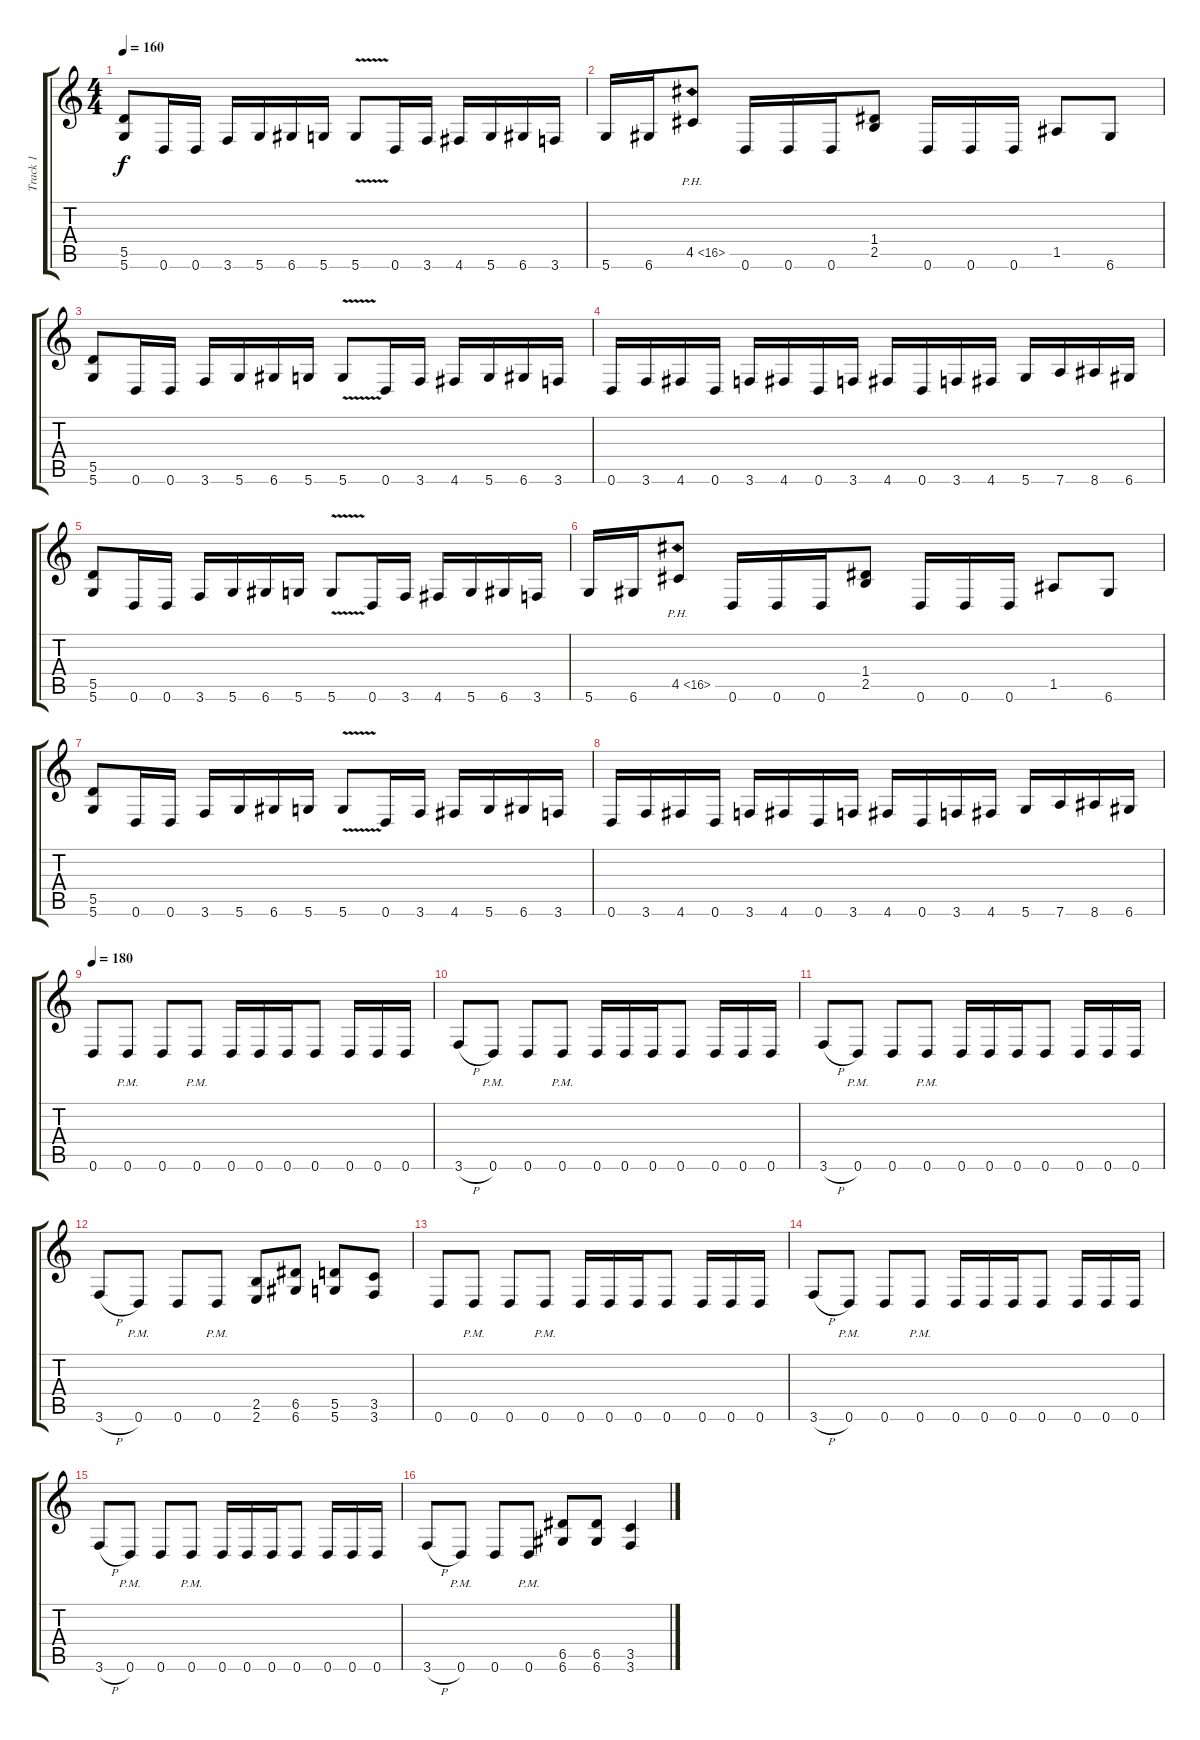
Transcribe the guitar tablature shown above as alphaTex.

\track ("Track 1" "Track 1") {instrument distortionguitar}
\staff {score tabs}
\tuning (E4 B3 G3 D3 A2 D2) {hide}
\ts (4 4)
\tempo 160
\clef g2
\ks c
(5.5 5.6).8{dy f} 0.6.16 0.6.16 3.6.16 5.6.16 6.6.16 5.6.16 5.6{v}.8 0.6.16 3.6.16 4.6.16 5.6.16 6.6.16 3.6.16 |
5.6.16 6.6.16 4.5{ph 12}.8 0.6.16 0.6.16 0.6.16 (1.4 2.5).8 0.6.16 0.6.16 0.6.16 1.5.8 6.6.8 |
(5.5 5.6).8 0.6.16 0.6.16 3.6.16 5.6.16 6.6.16 5.6.16 5.6{v}.8 0.6.16 3.6.16 4.6.16 5.6.16 6.6.16 3.6.16 |
0.6.16 3.6.16 4.6.16 0.6.16 3.6.16 4.6.16 0.6.16 3.6.16 4.6.16 0.6.16 3.6.16 4.6.16 5.6.16 7.6.16 8.6.16 6.6.16 |
(5.5 5.6).8 0.6.16 0.6.16 3.6.16 5.6.16 6.6.16 5.6.16 5.6{v}.8 0.6.16 3.6.16 4.6.16 5.6.16 6.6.16 3.6.16 |
5.6.16 6.6.16 4.5{ph 12}.8 0.6.16 0.6.16 0.6.16 (1.4 2.5).8 0.6.16 0.6.16 0.6.16 1.5.8 6.6.8 |
(5.5 5.6).8 0.6.16 0.6.16 3.6.16 5.6.16 6.6.16 5.6.16 5.6{v}.8 0.6.16 3.6.16 4.6.16 5.6.16 6.6.16 3.6.16 |
0.6.16 3.6.16 4.6.16 0.6.16 3.6.16 4.6.16 0.6.16 3.6.16 4.6.16 0.6.16 3.6.16 4.6.16 5.6.16 7.6.16 8.6.16 6.6.16 |
\tempo 180
0.6.8 0.6{pm}.8 0.6.8 0.6{pm}.8 0.6.16 0.6.16 0.6.16 0.6.8 0.6.16 0.6.16 0.6.16 |
3.6{h}.8 0.6{pm}.8 0.6.8 0.6{pm}.8 0.6.16 0.6.16 0.6.16 0.6.8 0.6.16 0.6.16 0.6.16 |
3.6{h}.8 0.6{pm}.8 0.6.8 0.6{pm}.8 0.6.16 0.6.16 0.6.16 0.6.8 0.6.16 0.6.16 0.6.16 |
3.6{h}.8 0.6{pm}.8 0.6.8 0.6{pm}.8 (2.5 2.6).8 (6.5 6.6).8 (5.5 5.6).8 (3.5 3.6).8 |
0.6.8 0.6{pm}.8 0.6.8 0.6{pm}.8 0.6.16 0.6.16 0.6.16 0.6.8 0.6.16 0.6.16 0.6.16 |
3.6{h}.8 0.6{pm}.8 0.6.8 0.6{pm}.8 0.6.16 0.6.16 0.6.16 0.6.8 0.6.16 0.6.16 0.6.16 |
3.6{h}.8 0.6{pm}.8 0.6.8 0.6{pm}.8 0.6.16 0.6.16 0.6.16 0.6.8 0.6.16 0.6.16 0.6.16 |
3.6{h}.8 0.6{pm}.8 0.6.8 0.6{pm}.8 (6.5 6.6).8 (6.5 6.6).8 (3.5 3.6).4
